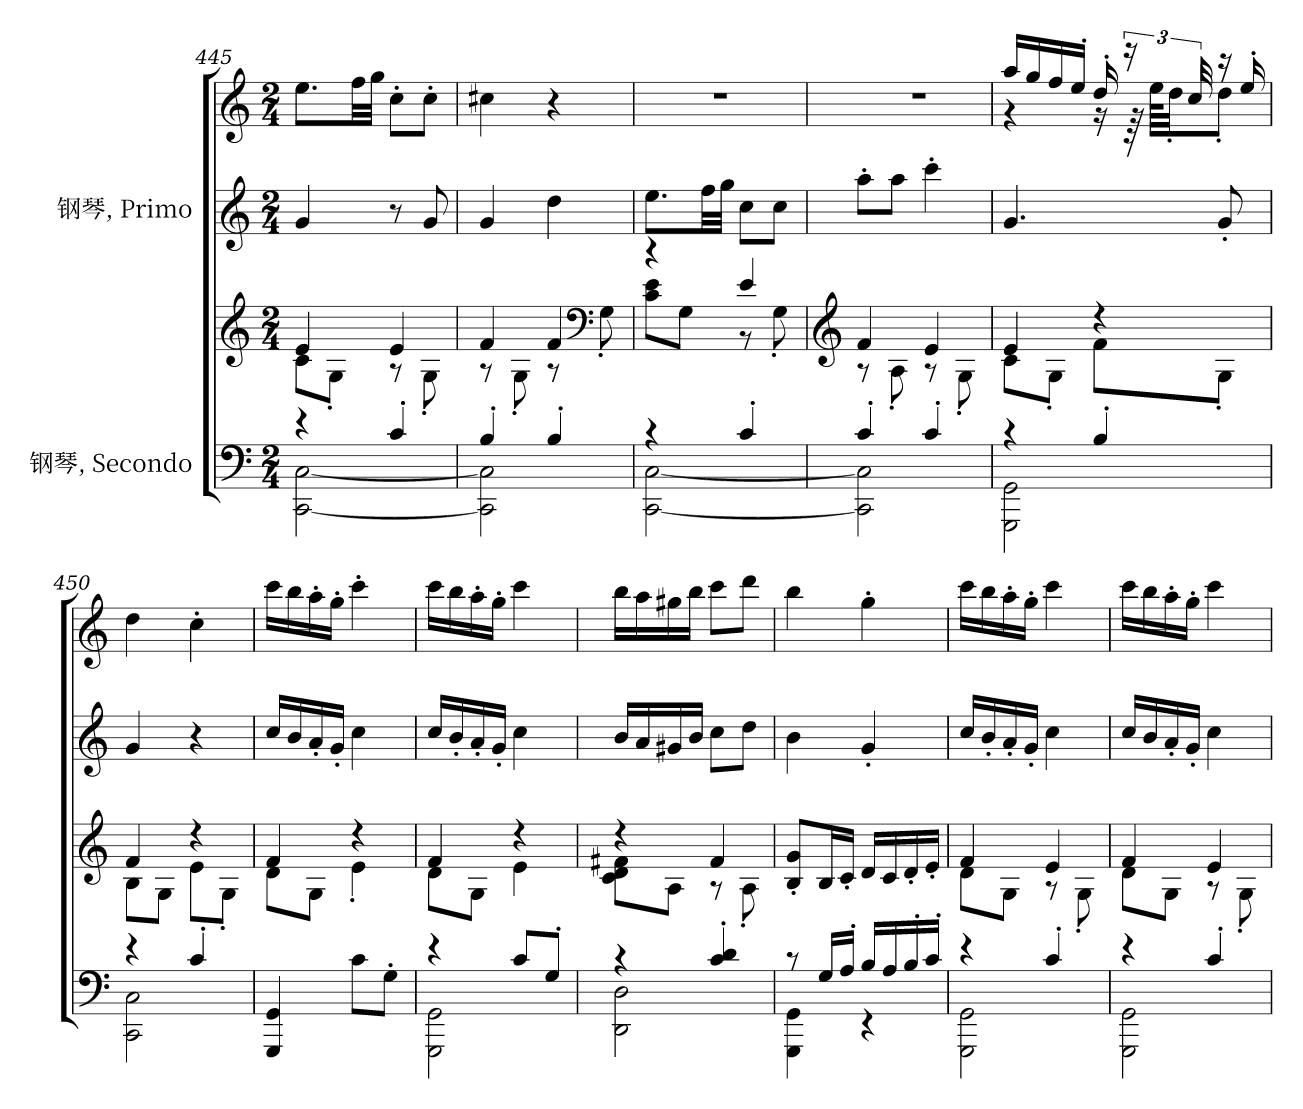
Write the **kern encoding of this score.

**kern	**kern	**kern	**kern
*part2	*part2	*part1	*part1
*staff4	*staff3	*staff2	*staff1
*I"钢琴, Secondo	*	*I"钢琴, Primo	*
*clefF4	*clefG2	*clefG2	*clefG2
*k[]	*k[]	*k[]	*k[]
*M2/4	*M2/4	*M2/4	*M2/4
=445	=445	=445	=445
*^	*^	*	*
4r	[2CC\ [2C\	4e/	8c\L	4g/	8.ee\L
.	.	.	8G'\J	.	.
.	.	.	.	.	32ff\LL
.	.	.	.	.	32gg\JJJ
4c'/	.	4e/	8r	8r	8cc'\L
.	.	.	8G'\	8g/	8cc'\J
!!LO:LB:g=z
=446	=446	=446	=446	=446	=446
4B'/	2CC\] 2C\]	4f/	8r	4g/	4cc#X\
.	.	.	8G'\	.	.
4B'/	.	4f/	8r	4dd\	4r
*	*	*clefF4	*	*	*
.	.	.	8G'\	.	.
=447	=447	=447	=447	=447	=447
4r	[2CC\ [2C\	4r	8c\ 8e\L	8.ee\L	2r
.	.	.	8G\J	.	.
.	.	.	.	32ff\LL	.
.	.	.	.	32gg\JJJ	.
4c'/	.	4e/	8r	8cc\L	.
.	.	.	8G'\	8cc\J	.
=448	=448	=448	=448	=448	=448
*	*	*clefG2	*	*	*
4c'/	2CC\] 2C\]	4f/	8r	8aa'\L	2r
.	.	.	8A'\	8aa\J	.
4c'/	.	4e/	8r	4ccc'\	.
.	.	.	8G'\	.	.
=449	=449	=449	=449	=449	=449
*	*	*	*	*	*^
4r	2GGG\ 2GG\	4e/	8c\L	4.g/	16aa/LL	4r
.	.	.	.	.	16gg/	.
.	.	.	8G'\J	.	16ff/	.
.	.	.	.	.	16ee'/JJ	.
4B'/	.	4r	8f\L	.	16dd'/	16r
.	.	.	.	.	24r	64r
.	.	.	.	.	.	64ee\KLLL
.	.	.	.	.	.	32dd'\JJ
.	.	.	.	.	48cc/	.
.	.	.	8G'\J	8g'/	16r	8dd'\J
.	.	.	.	.	16ee'/	.
*	*	*	*	*	*v	*v
=450	=450	=450	=450	=450	=450
4r	2CC\ 2C\	4f/	8B\L	4g/	4dd\
.	.	.	8G\J	.	.
4c'/	.	4r	8e\L	4r	4cc'\
.	.	.	8G'\J	.	.
*v	*v	*	*	*	*
!!LO:LB:g=z
=451	=451	=451	=451	=451
4GGG/ 4GG/	4f/	8d\L	16cc/LL	16ccc\LL
.	.	.	16b/	16bb\
.	.	8G\J	16a'/	16aa'\
.	.	.	16g'/JJ	16gg'\JJ
8c\L	4r	4e'\	4cc\	4ccc'\
8G'\J	.	.	.	.
=452	=452	=452	=452	=452
*^	*	*	*	*
4r	2GGG\ 2GG\	4f/	8d\L	16cc/LL	16ccc\LL
.	.	.	.	16b'/	16bb\
.	.	.	8G\J	16a'/	16aa'\
.	.	.	.	16g'/JJ	16gg'\JJ
8c/L	.	4r	4e\	4cc\	4ccc\
8G'/J	.	.	.	.	.
=453	=453	=453	=453	=453	=453
4r	2DD\ 2D\	4r	8c\ 8d\ 8f#X\L	16b/LL	16bb\LL
.	.	.	.	16a/	16aa\
.	.	.	8A\J	16g#X/	16gg#X\
.	.	.	.	16b/JJ	16bb\JJ
4c/' 4d/'	.	4f#/	8r	8cc\L	8ccc\L
.	.	.	8A'\	8dd\J	8ddd\J
*	*	*v	*v	*	*
=454	=454	=454	=454	=454
8r	4GGG\ 4GG\	8B/' 8g/'L	4b\	4bb\
16G/LL	.	16B/L	.	.
16A'/JJ	.	16c'/JJ	.	.
16B/LL	4r	16d/LL	4g'/	4gg'\
16A/	.	16c/	.	.
16B'/	.	16d'/	.	.
16c'/JJ	.	16e'/JJ	.	.
=455	=455	=455	=455	=455
*	*	*^	*	*
4r	2GGG\ 2GG\	4f/	8d\L	16cc/LL	16ccc\LL
.	.	.	.	16b'/	16bb\
.	.	.	8G\J	16a'/	16aa'\
.	.	.	.	16g'/JJ	16gg'\JJ
4c'/	.	4e/	8r	4cc\	4ccc\
.	.	.	8G'\	.	.
!!LO:PB:g=z
=456	=456	=456	=456	=456	=456
4r	2GGG\ 2GG\	4f/	8d\L	16cc/LL	16ccc\LL
.	.	.	.	16b/	16bb\
.	.	.	8G\J	16a'/	16aa'\
.	.	.	.	16g'/JJ	16gg'\JJ
4c'/	.	4e/	8r	4cc\	4ccc\
.	.	.	8G'\	.	.
*v	*v	*	*	*	*
*	*v	*v	*	*
=	=	=	=
*-	*-	*-	*-
